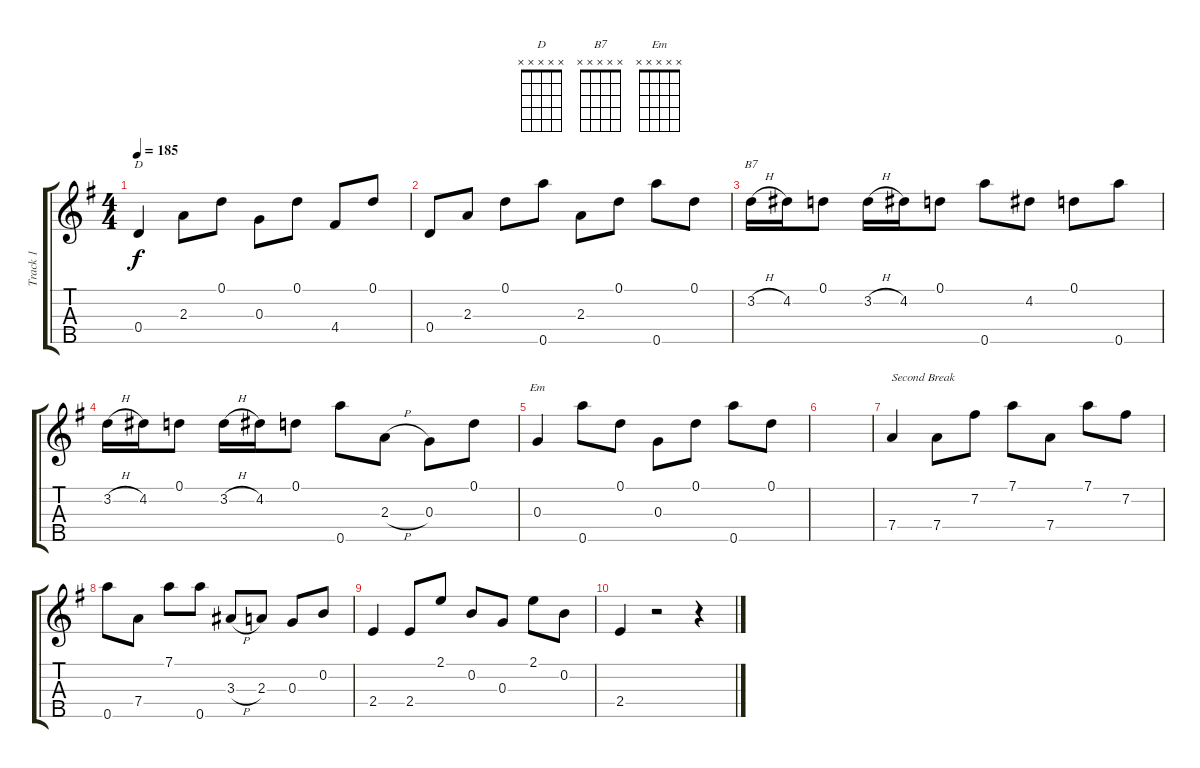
\track ("Track 1" "Track 1") {instrument banjo}
\staff {score tabs}
\tuning (D4 B3 G3 D3 A4) {hide}
\displaytranspose 12
\chord ("D" x x x x x)
\chord ("B7" x x x x x)
\chord ("Em" x x x x x)
\ts (4 4)
\tempo 185
\clef g2
\ks eminor
0.4.4{ch "D" dy f} 2.3.8 0.1.8 0.3.8 0.1.8 4.4.8 0.1.8 |
0.4.8 2.3.8 0.1.8 0.5.8 2.3.8 0.1.8 0.5.8 0.1.8 |
3.2{h}.16{ch "B7"} 4.2.16 0.1.8 3.2{h}.16 4.2.16 0.1.8 0.5.8 4.2.8 0.1.8 0.5.8 |
3.2{h}.16 4.2.16 0.1.8 3.2{h}.16 4.2.16 0.1.8 0.5.8 2.3{h}.8 0.3.8 0.1.8 |
0.3.4{ch "Em"} 0.5.8 0.1.8 0.3.8 0.1.8 0.5.8 0.1.8 |
|
7.4.4{txt "Second Break"} 7.4.8 7.2.8 7.1.8 7.4.8 7.1.8 7.2.8 |
0.5.8 7.4.8 7.1.8 0.5.8 3.3{h}.8 2.3.8 0.3.8 0.2.8 |
2.4.4 2.4.8 2.1.8 0.2.8 0.3.8 2.1.8 0.2.8 |
2.4.4 r.2 r.4
